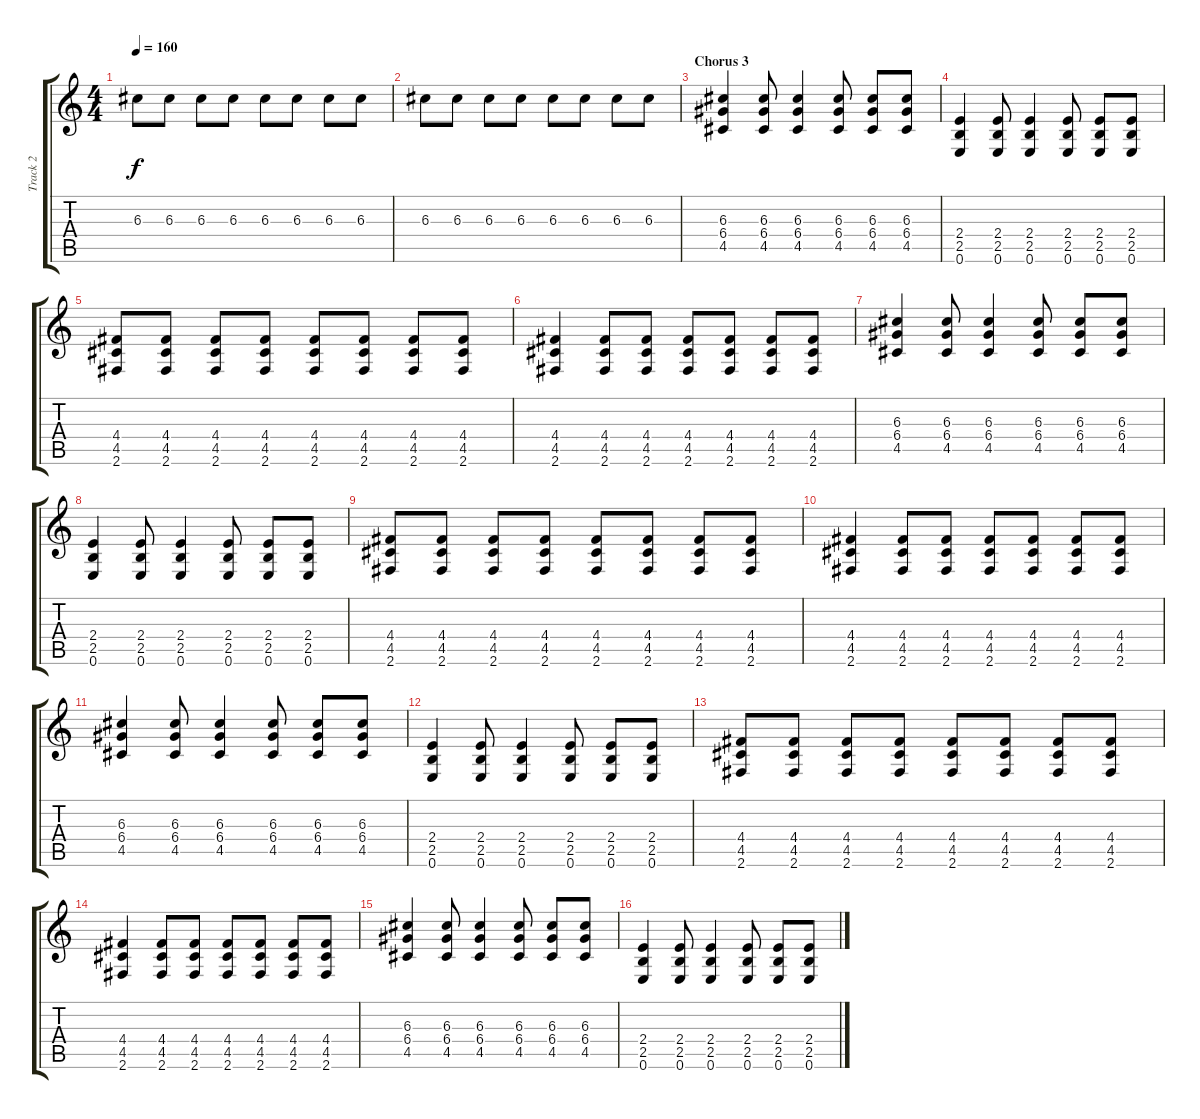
\track ("Track 2" "Track 2") {instrument overdrivenguitar}
\staff {score tabs}
\tuning (E4 B3 G3 D3 A2 E2) {hide}
\ts (4 4)
\tempo 160
\clef g2
\ks c
6.3.8{dy f} 6.3.8 6.3.8 6.3.8 6.3.8 6.3.8 6.3.8 6.3.8 |
6.3.8 6.3.8 6.3.8 6.3.8 6.3.8 6.3.8 6.3.8 6.3.8 |
\section ("" "Chorus 3")
(6.3 6.4 4.5).4 (6.3 6.4 4.5).8 (6.3 6.4 4.5).4 (6.3 6.4 4.5).8 (6.3 6.4 4.5).8 (6.3 6.4 4.5).8 |
(2.4 2.5 0.6).4 (2.4 2.5 0.6).8 (2.4 2.5 0.6).4 (2.4 2.5 0.6).8 (2.4 2.5 0.6).8 (2.4 2.5 0.6).8 |
(4.4 4.5 2.6).8 (4.4 4.5 2.6).8 (4.4 4.5 2.6).8 (4.4 4.5 2.6).8 (4.4 4.5 2.6).8 (4.4 4.5 2.6).8 (4.4 4.5 2.6).8 (4.4 4.5 2.6).8 |
(4.4 4.5 2.6).4 (4.4 4.5 2.6).8 (4.4 4.5 2.6).8 (4.4 4.5 2.6).8 (4.4 4.5 2.6).8 (4.4 4.5 2.6).8 (4.4 4.5 2.6).8 |
(6.3 6.4 4.5).4 (6.3 6.4 4.5).8 (6.3 6.4 4.5).4 (6.3 6.4 4.5).8 (6.3 6.4 4.5).8 (6.3 6.4 4.5).8 |
(2.4 2.5 0.6).4 (2.4 2.5 0.6).8 (2.4 2.5 0.6).4 (2.4 2.5 0.6).8 (2.4 2.5 0.6).8 (2.4 2.5 0.6).8 |
(4.4 4.5 2.6).8 (4.4 4.5 2.6).8 (4.4 4.5 2.6).8 (4.4 4.5 2.6).8 (4.4 4.5 2.6).8 (4.4 4.5 2.6).8 (4.4 4.5 2.6).8 (4.4 4.5 2.6).8 |
(4.4 4.5 2.6).4 (4.4 4.5 2.6).8 (4.4 4.5 2.6).8 (4.4 4.5 2.6).8 (4.4 4.5 2.6).8 (4.4 4.5 2.6).8 (4.4 4.5 2.6).8 |
(6.3 6.4 4.5).4 (6.3 6.4 4.5).8 (6.3 6.4 4.5).4 (6.3 6.4 4.5).8 (6.3 6.4 4.5).8 (6.3 6.4 4.5).8 |
(2.4 2.5 0.6).4 (2.4 2.5 0.6).8 (2.4 2.5 0.6).4 (2.4 2.5 0.6).8 (2.4 2.5 0.6).8 (2.4 2.5 0.6).8 |
(4.4 4.5 2.6).8 (4.4 4.5 2.6).8 (4.4 4.5 2.6).8 (4.4 4.5 2.6).8 (4.4 4.5 2.6).8 (4.4 4.5 2.6).8 (4.4 4.5 2.6).8 (4.4 4.5 2.6).8 |
(4.4 4.5 2.6).4 (4.4 4.5 2.6).8 (4.4 4.5 2.6).8 (4.4 4.5 2.6).8 (4.4 4.5 2.6).8 (4.4 4.5 2.6).8 (4.4 4.5 2.6).8 |
(6.3 6.4 4.5).4 (6.3 6.4 4.5).8 (6.3 6.4 4.5).4 (6.3 6.4 4.5).8 (6.3 6.4 4.5).8 (6.3 6.4 4.5).8 |
(2.4 2.5 0.6).4 (2.4 2.5 0.6).8 (2.4 2.5 0.6).4 (2.4 2.5 0.6).8 (2.4 2.5 0.6).8 (2.4 2.5 0.6).8
